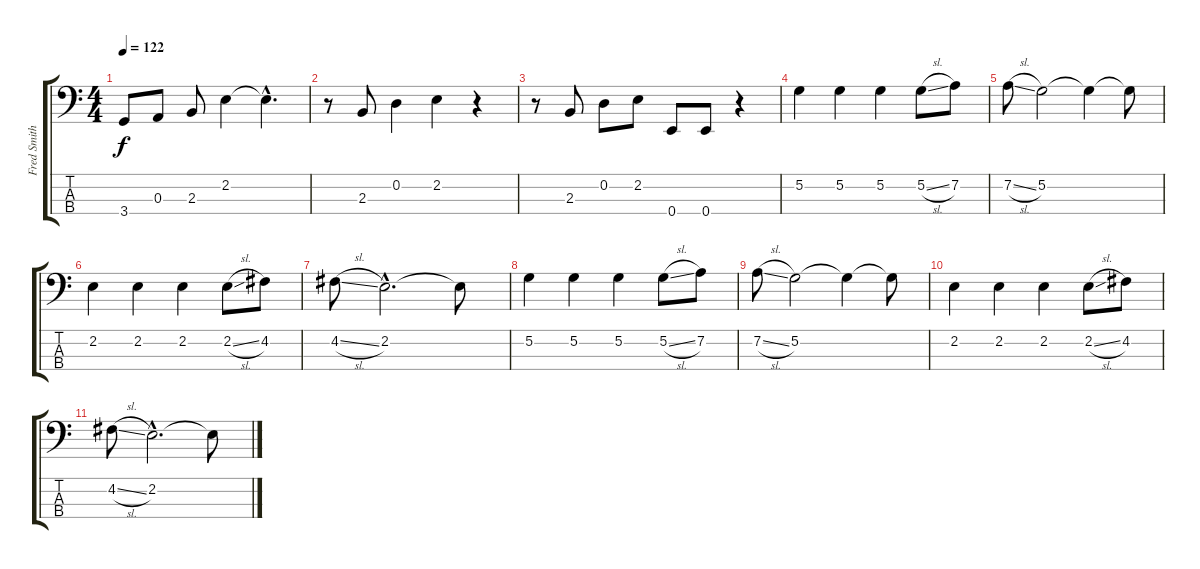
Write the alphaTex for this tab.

\track ("Fred Smith" "Fred Smith") {instrument electricbassfinger}
\staff {score tabs}
\tuning (G2 D2 A1 E1) {hide}
\ts (4 4)
\tempo 122
\clef f4
\ks c
3.4.8{dy f} 0.3.8 2.3.8 2.2.4 2.2{hac t}.4{d} |
r.8 2.3.8 0.2.4 2.2.4 r.4 |
r.8 2.3.8 0.2.8 2.2.8 0.4.8 0.4.8 r.4 |
5.2.4 5.2.4 5.2.4 5.2{sl}.8 7.2.8 |
7.2{sl}.8 5.2.2 5.2{t}.4 5.2{t}.8 |
2.2.4 2.2.4 2.2.4 2.2{sl}.8 4.2.8 |
4.2{sl}.8 2.2{hac}.2{d} 2.2{t}.8 |
5.2.4 5.2.4 5.2.4 5.2{sl}.8 7.2.8 |
7.2{sl}.8 5.2.2 5.2{t}.4 5.2{t}.8 |
2.2.4 2.2.4 2.2.4 2.2{sl}.8 4.2.8 |
4.2{sl}.8 2.2{hac}.2{d} 2.2{t}.8
